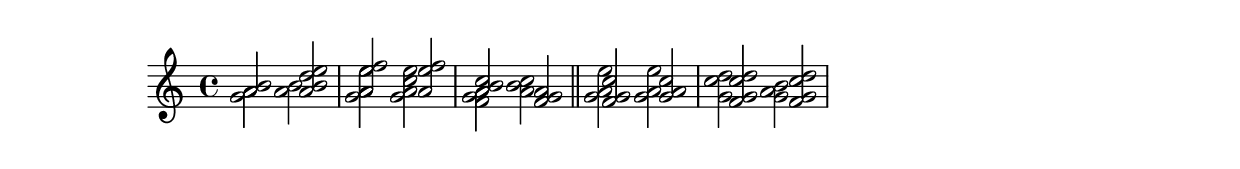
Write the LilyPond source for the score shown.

\version "2.19.21"

\header {
  texidoc = "Seconds do not confuse the collision algorithm.
The first pair of chords in each measure should merge, mesh,
or come relatively close, but the second in each measure needs
more space to make clear which notes belong to which voice."
}

\relative << {
  <a' b>2 <a b d e> <a e' f> <a e' f> <a b c> <f g a>
  \bar "||" <f g c> <g a c> <f g c d> <f g c d>
} \\ {
  <g a> <a b> <g a e'> <g a c e> <f g a> <a b c>
  <g a e'> <g a e'> <g c d> <g a b>
} >>
